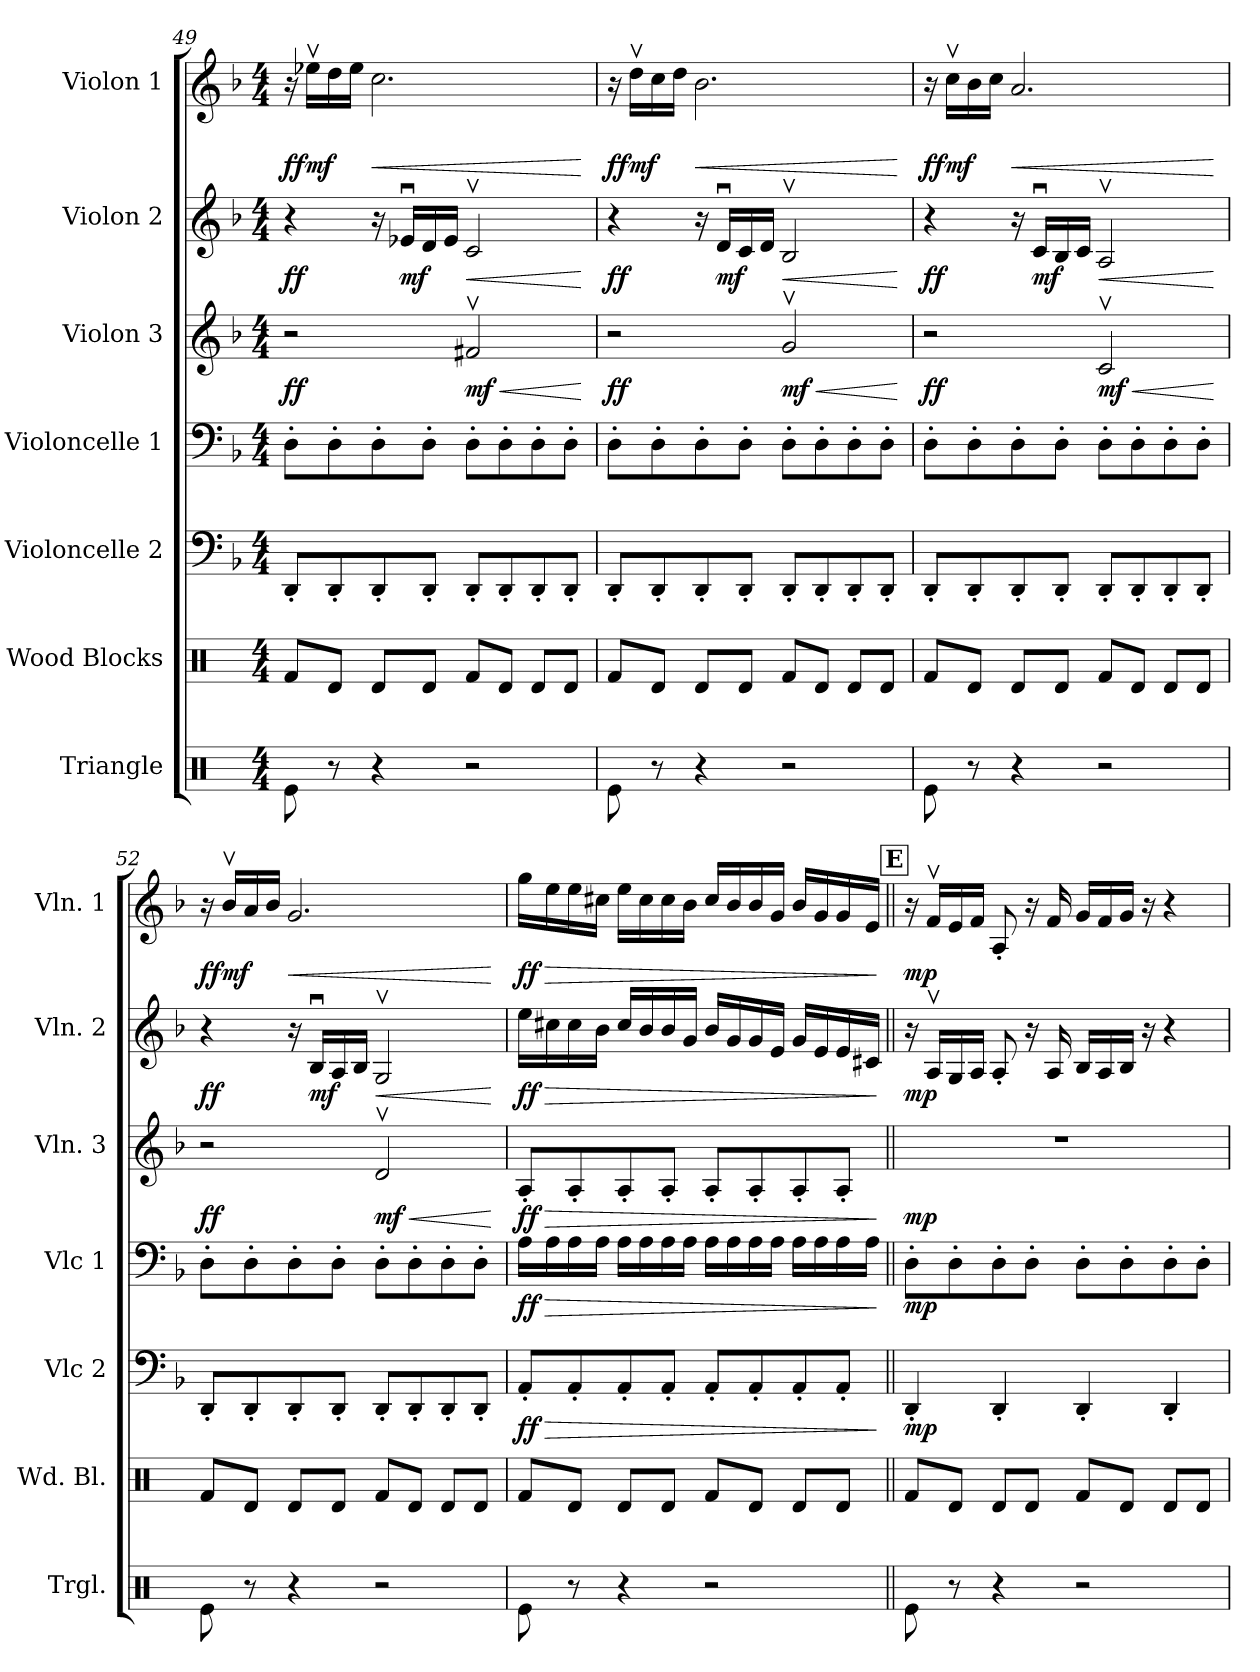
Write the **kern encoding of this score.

**kern	**kern	**kern	**dynam	**kern	**dynam	**kern	**dynam	**kern	**dynam	**kern	**dynam
*part7	*part6	*part5	*part5	*part4	*part4	*part3	*part3	*part2	*part2	*part1	*part1
*staff7	*staff6	*staff5	*staff5	*staff4	*staff4	*staff3	*staff3	*staff2	*staff2	*staff1	*staff1
*I"Triangle	*I"Wood Blocks	*I"Violoncelle 2	*	*I"Violoncelle 1	*	*I"Violon 3	*	*I"Violon 2	*	*I"Violon 1	*
*I'Trgl.	*I'Wd. Bl.	*I'Vlc 2	*	*I'Vlc 1	*	*I'Vln. 3	*	*I'Vln. 2	*	*I'Vln. 1	*
*clefX	*clefX	*clefF4	*	*clefF4	*	*clefG2	*	*clefG2	*	*clefG2	*
*k[]	*k[]	*k[b-]	*	*k[b-]	*	*k[b-]	*	*k[b-]	*	*k[b-]	*
*M4/4	*M4/4	*M4/4	*	*M4/4	*	*M4/4	*	*M4/4	*	*M4/4	*
=49	=49	=49	=49	=49	=49	=49	=49	=49	=49	=49	=49
!	!	!	!	!	!	!	!LO:DY:b	!	!LO:DY:b	!	!LO:DY:b
8Re\	8Rf/L	8DD'/L	.	8D'\L	.	2r	ff	4r	ff	16r	ff
!	!	!	!	!	!	!	!	!	!	!	!LO:DY:b
.	.	.	.	.	.	.	.	.	.	16ee-Xv\LL	mf
8r	8Rd/J	8DD'/	.	8D'\	.	.	.	.	.	16dd\	.
.	.	.	.	.	.	.	.	.	.	16ee-\JJ	.
!	!	!	!	!	!	!	!	!	!	!	!LO:HP:b
4r	8Rd/L	8DD'/	.	8D'\	.	.	.	16r	.	2.cc\	<
!	!	!	!	!	!	!	!	!	!LO:DY:b	!	!
.	.	.	.	.	.	.	.	16e-Xu/LL	mf	.	.
.	8Rd/J	8DD'/J	.	8D'\J	.	.	.	16d/	.	.	.
.	.	.	.	.	.	.	.	16e-/JJ	.	.	.
!	!	!	!	!	!	!	!LO:HP:b	!	!LO:HP:b	!	!
!	!	!	!	!	!	!	!LO:DY:n=1:b	!	!	!	!
2r	8Rf/L	8DD'/L	.	8D'\L	.	2f#Xv/	< mf	2cv/	<	.	.
.	8Rd/J	8DD'/	.	8D'\	.	.	.	.	.	.	.
.	8Rd/L	8DD'/	.	8D'\	.	.	.	.	.	.	.
.	8Rd/J	8DD'/J	.	8D'\J	.	.	.	.	.	.	.
.	.	.	.	.	.	.	[	.	[	.	[
=50	=50	=50	=50	=50	=50	=50	=50	=50	=50	=50	=50
!	!	!	!	!	!	!	!LO:DY:b	!	!LO:DY:b	!	!LO:DY:b
8Re\	8Rf/L	8DD'/L	.	8D'\L	.	2r	ff	4r	ff	16r	ff
!	!	!	!	!	!	!	!	!	!	!	!LO:DY:b
.	.	.	.	.	.	.	.	.	.	16ddv\LL	mf
8r	8Rd/J	8DD'/	.	8D'\	.	.	.	.	.	16cc\	.
.	.	.	.	.	.	.	.	.	.	16dd\JJ	.
!	!	!	!	!	!	!	!	!	!	!	!LO:HP:b
4r	8Rd/L	8DD'/	.	8D'\	.	.	.	16r	.	2.b-\	<
!	!	!	!	!	!	!	!	!	!LO:DY:b	!	!
.	.	.	.	.	.	.	.	16du/LL	mf	.	.
.	8Rd/J	8DD'/J	.	8D'\J	.	.	.	16c/	.	.	.
.	.	.	.	.	.	.	.	16d/JJ	.	.	.
!	!	!	!	!	!	!	!LO:HP:b	!	!LO:HP:b	!	!
!	!	!	!	!	!	!	!LO:DY:n=1:b	!	!	!	!
2r	8Rf/L	8DD'/L	.	8D'\L	.	2gv/	< mf	2B-v/	<	.	.
.	8Rd/J	8DD'/	.	8D'\	.	.	.	.	.	.	.
.	8Rd/L	8DD'/	.	8D'\	.	.	.	.	.	.	.
.	8Rd/J	8DD'/J	.	8D'\J	.	.	.	.	.	.	.
.	.	.	.	.	.	.	[	.	[	.	[
=51	=51	=51	=51	=51	=51	=51	=51	=51	=51	=51	=51
!	!	!	!	!	!	!	!LO:DY:b	!	!LO:DY:b	!	!LO:DY:b
8Re\	8Rf/L	8DD'/L	.	8D'\L	.	2r	ff	4r	ff	16r	ff
!	!	!	!	!	!	!	!	!	!	!	!LO:DY:b
.	.	.	.	.	.	.	.	.	.	16ccv\LL	mf
8r	8Rd/J	8DD'/	.	8D'\	.	.	.	.	.	16b-\	.
.	.	.	.	.	.	.	.	.	.	16cc\JJ	.
!	!	!	!	!	!	!	!	!	!	!	!LO:HP:b
4r	8Rd/L	8DD'/	.	8D'\	.	.	.	16r	.	2.a/	<
!	!	!	!	!	!	!	!	!	!LO:DY:b	!	!
.	.	.	.	.	.	.	.	16cu/LL	mf	.	.
.	8Rd/J	8DD'/J	.	8D'\J	.	.	.	16B-/	.	.	.
.	.	.	.	.	.	.	.	16c/JJ	.	.	.
!	!	!	!	!	!	!	!LO:HP:b	!	!LO:HP:b	!	!
!	!	!	!	!	!	!	!LO:DY:n=1:b	!	!	!	!
2r	8Rf/L	8DD'/L	.	8D'\L	.	2cv/	< mf	2Av/	<	.	.
.	8Rd/J	8DD'/	.	8D'\	.	.	.	.	.	.	.
.	8Rd/L	8DD'/	.	8D'\	.	.	.	.	.	.	.
.	8Rd/J	8DD'/J	.	8D'\J	.	.	.	.	.	.	.
.	.	.	.	.	.	.	[	.	[	.	[
!!LO:PB:g=z
=52	=52	=52	=52	=52	=52	=52	=52	=52	=52	=52	=52
!	!	!	!	!	!	!	!LO:DY:b	!	!LO:DY:b	!	!LO:DY:b
8Re\	8Rf/L	8DD'/L	.	8D'\L	.	2r	ff	4r	ff	16r	ff
!	!	!	!	!	!	!	!	!	!	!	!LO:DY:b
.	.	.	.	.	.	.	.	.	.	16b-v/LL	mf
8r	8Rd/J	8DD'/	.	8D'\	.	.	.	.	.	16a/	.
.	.	.	.	.	.	.	.	.	.	16b-/JJ	.
!	!	!	!	!	!	!	!	!	!	!	!LO:HP:b
4r	8Rd/L	8DD'/	.	8D'\	.	.	.	16r	.	2.g/	<
!	!	!	!	!	!	!	!	!	!LO:DY:b	!	!
.	.	.	.	.	.	.	.	16B-u/LL	mf	.	.
.	8Rd/J	8DD'/J	.	8D'\J	.	.	.	16A/	.	.	.
.	.	.	.	.	.	.	.	16B-/JJ	.	.	.
!	!	!	!	!	!	!	!LO:HP:b	!	!LO:HP:b	!	!
!	!	!	!	!	!	!	!LO:DY:n=1:b	!	!	!	!
2r	8Rf/L	8DD'/L	.	8D'\L	.	2dv/	< mf	2Gv/	<	.	.
.	8Rd/J	8DD'/	.	8D'\	.	.	.	.	.	.	.
.	8Rd/L	8DD'/	.	8D'\	.	.	.	.	.	.	.
.	8Rd/J	8DD'/J	.	8D'\J	.	.	.	.	.	.	.
.	.	.	.	.	.	.	[	.	[	.	[
=53	=53	=53	=53	=53	=53	=53	=53	=53	=53	=53	=53
!	!	!	!LO:HP:b	!	!LO:HP:b	!	!LO:HP:b	!	!LO:HP:b	!	!LO:HP:b
!	!	!	!LO:DY:n=1:b	!	!LO:DY:n=1:b	!	!LO:DY:n=1:b	!	!LO:DY:n=1:b	!	!LO:DY:n=1:b
8Re\	8Rf/L	8AA'/L	> ff	16A\LL	> ff	8A'/L	> ff	16ee\LL	> ff	16gg\LL	> ff
.	.	.	.	16A\	.	.	.	16cc#X\	.	16ee\	.
8r	8Rd/J	8AA'/	.	16A\	.	8A'/	.	16cc#\	.	16ee\	.
.	.	.	.	16A\JJ	.	.	.	16b-\JJ	.	16cc#X\JJ	.
4r	8Rd/L	8AA'/	.	16A\LL	.	8A'/	.	16cc#/LL	.	16ee\LL	.
.	.	.	.	16A\	.	.	.	16b-/	.	16cc#\	.
.	8Rd/J	8AA'/J	.	16A\	.	8A'/J	.	16b-/	.	16cc#\	.
.	.	.	.	16A\JJ	.	.	.	16g/JJ	.	16b-\JJ	.
2r	8Rf/L	8AA'/L	.	16A\LL	.	8A'/L	.	16b-/LL	.	16cc#/LL	.
.	.	.	.	16A\	.	.	.	16g/	.	16b-/	.
.	8Rd/J	8AA'/	.	16A\	.	8A'/	.	16g/	.	16b-/	.
.	.	.	.	16A\JJ	.	.	.	16e/JJ	.	16g/JJ	.
.	8Rd/L	8AA'/	.	16A\LL	.	8A'/	.	16g/LL	.	16b-/LL	.
.	.	.	.	16A\	.	.	.	16e/	.	16g/	.
.	8Rd/J	8AA'/J	.	16A\	.	8A'/J	.	16e/	.	16g/	.
.	.	.	.	16A\JJ	.	.	.	16c#X/JJ	.	16e/JJ	.
.	.	.	]	.	]	.	]	.	]	.	]
!!LO:REH:place=s1:a:B:fs=14:t=E
=54||	=54||	=54||	=54||	=54||	=54||	=54||	=54||	=54||	=54||	=54||	=54||
!	!	!	!LO:DY:b	!	!LO:DY:b	!	!LO:DY:b	!	!LO:DY:b	!	!LO:DY:b
8Re\	8Rf/L	4DD'/	mp	8D'\L	mp	1r	mp	16r	mp	16r	mp
.	.	.	.	.	.	.	.	16Av/LL	.	16fv/LL	.
8r	8Rd/J	.	.	8D'\	.	.	.	16G/	.	16e/	.
.	.	.	.	.	.	.	.	16A/JJ	.	16f/JJ	.
4r	8Rd/L	4DD'/	.	8D'\	.	.	.	8A'/	.	8A'/	.
.	8Rd/J	.	.	8D'\J	.	.	.	16r	.	16r	.
.	.	.	.	.	.	.	.	16A/	.	16f/	.
2r	8Rf/L	4DD'/	.	8D'\L	.	.	.	16B-/LL	.	16g/LL	.
.	.	.	.	.	.	.	.	16A/	.	16f/	.
.	8Rd/J	.	.	8D'\	.	.	.	16B-/JJ	.	16g/JJ	.
.	.	.	.	.	.	.	.	16r	.	16r	.
.	8Rd/L	4DD'/	.	8D'\	.	.	.	4r	.	4r	.
.	8Rd/J	.	.	8D'\J	.	.	.	.	.	.	.
=	=	=	=	=	=	=	=	=	=	=	=
*-	*-	*-	*-	*-	*-	*-	*-	*-	*-	*-	*-
